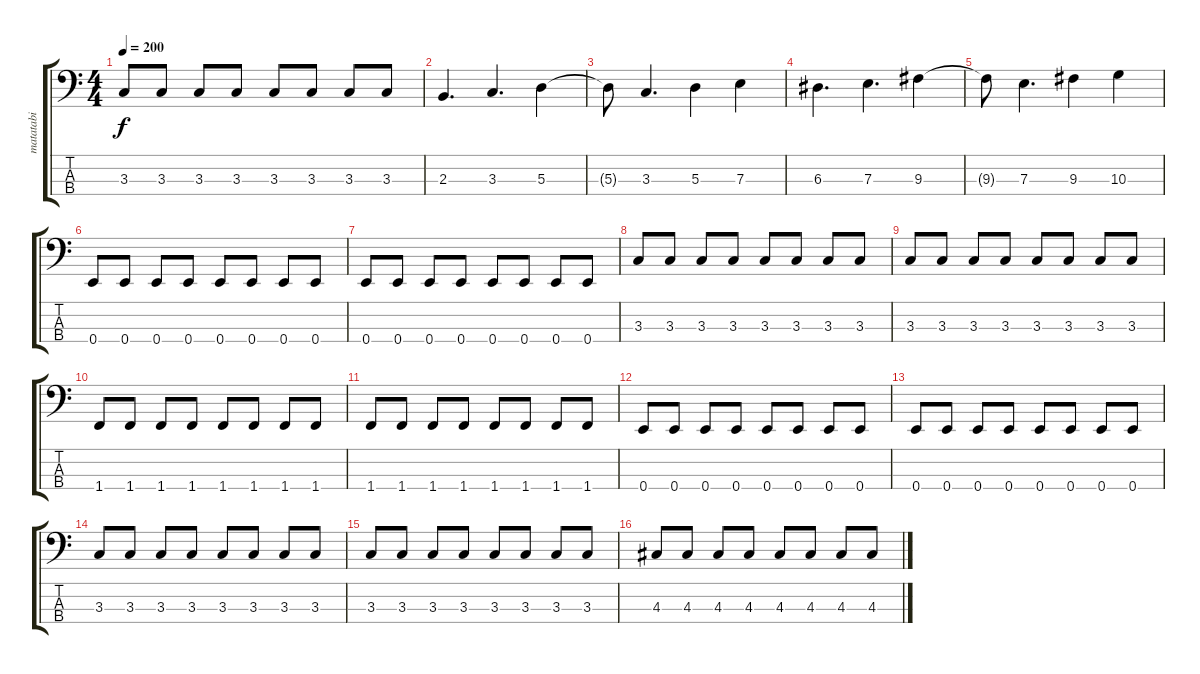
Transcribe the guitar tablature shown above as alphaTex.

\track ("matatabi" "matatabi") {instrument electricbasspick}
\staff {score tabs}
\tuning (G2 D2 A1 E1) {hide}
\ts (4 4)
\tempo 200
\clef f4
\ks c
3.3.8{dy f} 3.3.8 3.3.8 3.3.8 3.3.8 3.3.8 3.3.8 3.3.8 |
2.3.4{d} 3.3.4{d} 5.3.4 |
5.3{t}.8 3.3.4{d} 5.3.4 7.3.4 |
6.3.4{d} 7.3.4{d} 9.3.4 |
9.3{t}.8 7.3.4{d} 9.3.4 10.3.4 |
0.4.8 0.4.8 0.4.8 0.4.8 0.4.8 0.4.8 0.4.8 0.4.8 |
0.4.8 0.4.8 0.4.8 0.4.8 0.4.8 0.4.8 0.4.8 0.4.8 |
3.3.8 3.3.8 3.3.8 3.3.8 3.3.8 3.3.8 3.3.8 3.3.8 |
3.3.8 3.3.8 3.3.8 3.3.8 3.3.8 3.3.8 3.3.8 3.3.8 |
1.4.8 1.4.8 1.4.8 1.4.8 1.4.8 1.4.8 1.4.8 1.4.8 |
1.4.8 1.4.8 1.4.8 1.4.8 1.4.8 1.4.8 1.4.8 1.4.8 |
0.4.8 0.4.8 0.4.8 0.4.8 0.4.8 0.4.8 0.4.8 0.4.8 |
0.4.8 0.4.8 0.4.8 0.4.8 0.4.8 0.4.8 0.4.8 0.4.8 |
3.3.8 3.3.8 3.3.8 3.3.8 3.3.8 3.3.8 3.3.8 3.3.8 |
3.3.8 3.3.8 3.3.8 3.3.8 3.3.8 3.3.8 3.3.8 3.3.8 |
4.3.8 4.3.8 4.3.8 4.3.8 4.3.8 4.3.8 4.3.8 4.3.8
